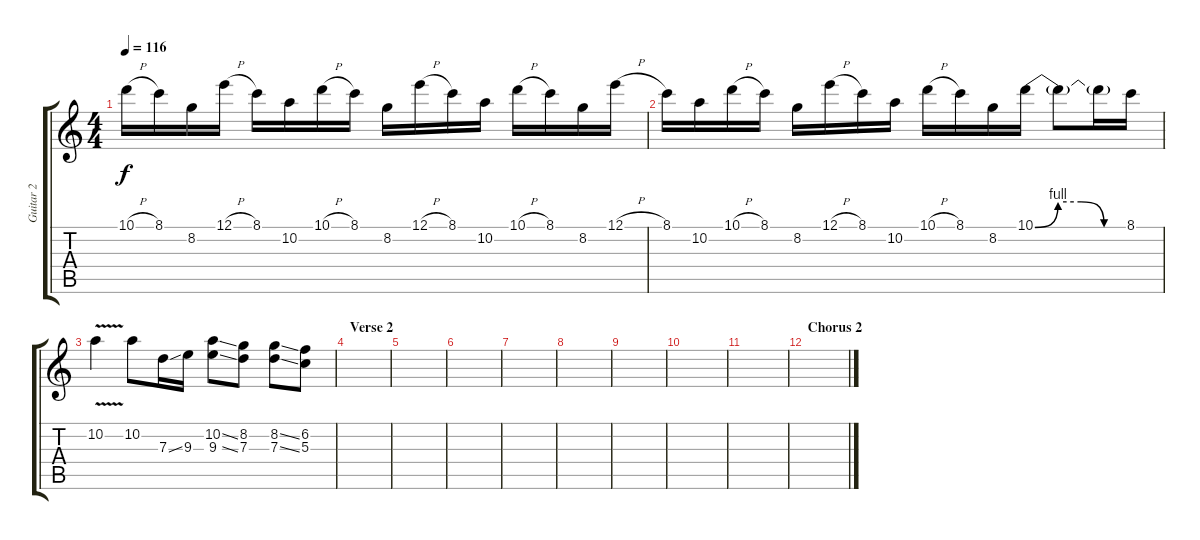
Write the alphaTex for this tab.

\track ("Guitar 2" "Guitar 2") {instrument overdrivenguitar}
\staff {score tabs}
\tuning (E4 B3 G3 D3 A2 E2) {hide}
\ts (4 4)
\tempo 116
\clef g2
\ks c
10.1{h}.16{dy f} 8.1.16 8.2.16 12.1{h}.16 8.1.16 10.2.16 10.1{h}.16 8.1.16 8.2.16 12.1{h}.16 8.1.16 10.2.16 10.1{h}.16 8.1.16 8.2.16 12.1{h}.16 |
8.1.16 10.2.16 10.1{h}.16 8.1.16 8.2.16 12.1{h}.16 8.1.16 10.2.16 10.1{h}.16 8.1.16 8.2.16 10.1{be (custom 0 0 15 4 30 4 45 0 60 0)}.16 10.1{t}.8 10.1{t}.16 8.1.16 |
10.2{v}.4 10.2.8 7.3{ss}.16 9.3.16 (10.2{ss} 9.3{ss}).8 (8.2 7.3).8 (8.2{ss} 7.3{ss}).8 (6.2 5.3).8 |
\section ("" "Verse 2")
|
|
|
|
|
|
|
|
\section ("" "Chorus 2")
